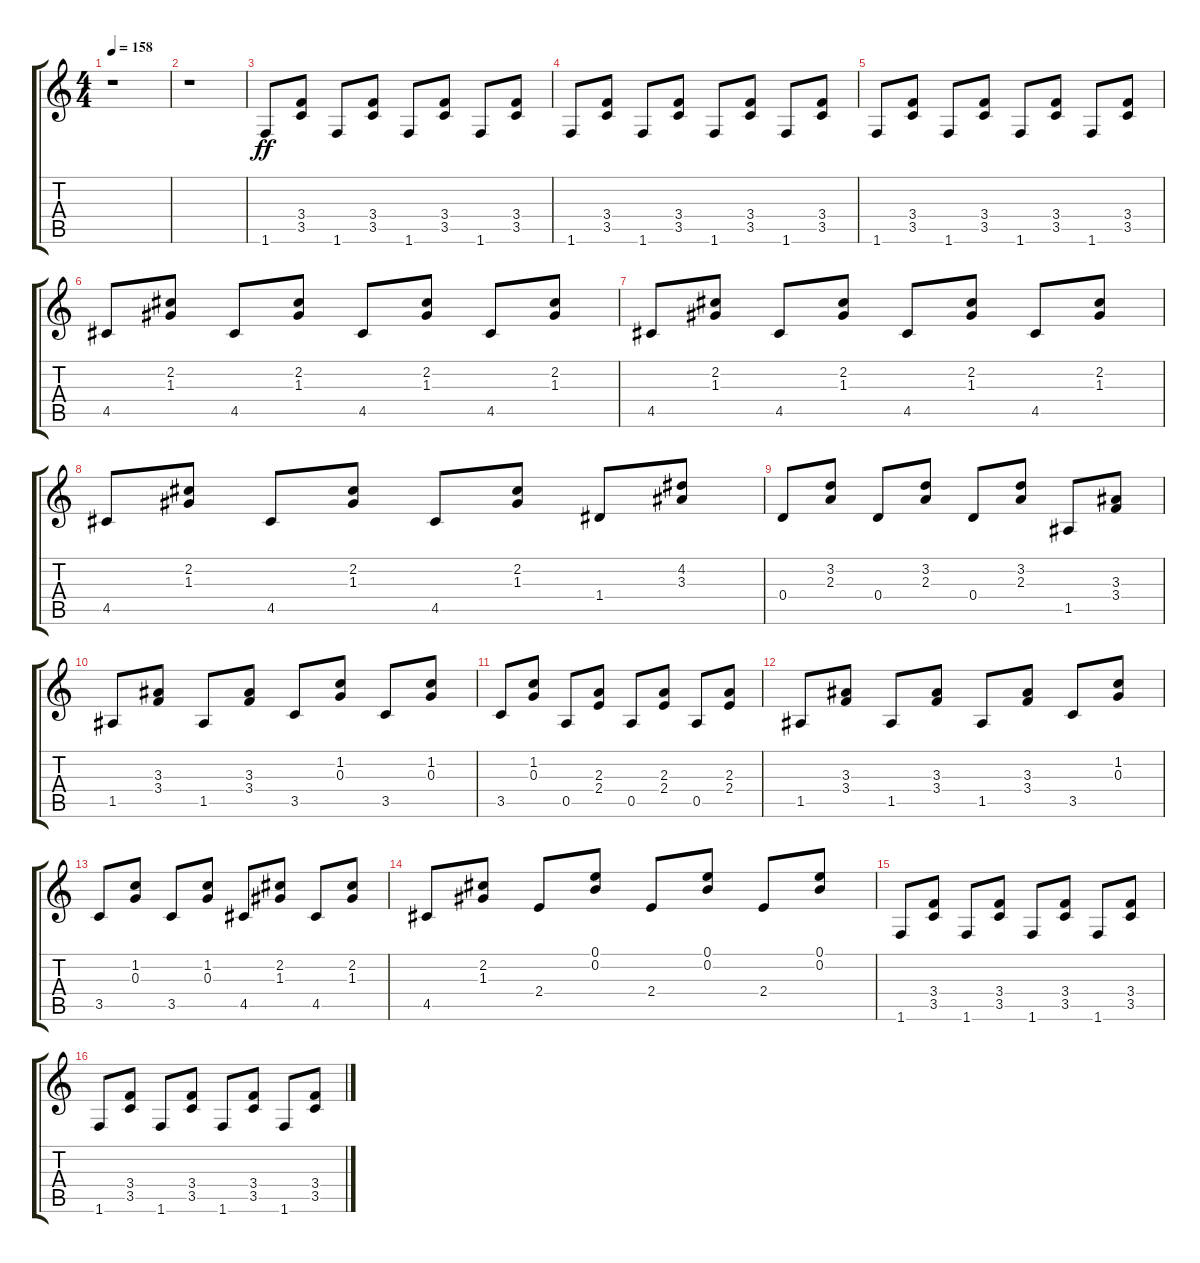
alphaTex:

\track "" {instrument distortionguitar}
\staff {score tabs}
\tuning (E4 B3 G3 D3 A2 E2) {hide}
\ts (4 4)
\tempo 158
\clef g2
\ks c
r.1{dy ff} |
r.1 |
1.6.8 (3.4 3.5).8 1.6.8 (3.4 3.5).8 1.6.8 (3.4 3.5).8 1.6.8 (3.4 3.5).8 |
1.6.8 (3.4 3.5).8 1.6.8 (3.4 3.5).8 1.6.8 (3.4 3.5).8 1.6.8 (3.4 3.5).8 |
1.6.8 (3.4 3.5).8 1.6.8 (3.4 3.5).8 1.6.8 (3.4 3.5).8 1.6.8 (3.4 3.5).8 |
4.5.8 (2.2 1.3).8 4.5.8 (2.2 1.3).8 4.5.8 (2.2 1.3).8 4.5.8 (2.2 1.3).8 |
4.5.8 (2.2 1.3).8 4.5.8 (2.2 1.3).8 4.5.8 (2.2 1.3).8 4.5.8 (2.2 1.3).8 |
4.5.8 (2.2 1.3).8 4.5.8 (2.2 1.3).8 4.5.8 (2.2 1.3).8 1.4.8 (4.2 3.3).8 |
0.4.8 (3.2 2.3).8 0.4.8 (3.2 2.3).8 0.4.8 (3.2 2.3).8 1.5.8 (3.3 3.4).8 |
1.5.8 (3.3 3.4).8 1.5.8 (3.3 3.4).8 3.5.8 (1.2 0.3).8 3.5.8 (1.2 0.3).8 |
3.5.8 (1.2 0.3).8 0.5.8 (2.3 2.4).8 0.5.8 (2.3 2.4).8 0.5.8 (2.3 2.4).8 |
1.5.8 (3.3 3.4).8 1.5.8 (3.3 3.4).8 1.5.8 (3.3 3.4).8 3.5.8 (1.2 0.3).8 |
3.5.8 (1.2 0.3).8 3.5.8 (1.2 0.3).8 4.5.8 (2.2 1.3).8 4.5.8 (2.2 1.3).8 |
4.5.8 (2.2 1.3).8 2.4.8 (0.1 0.2).8 2.4.8 (0.1 0.2).8 2.4.8 (0.1 0.2).8 |
1.6.8 (3.4 3.5).8 1.6.8 (3.4 3.5).8 1.6.8 (3.4 3.5).8 1.6.8 (3.4 3.5).8 |
1.6.8 (3.4 3.5).8 1.6.8 (3.4 3.5).8 1.6.8 (3.4 3.5).8 1.6.8 (3.4 3.5).8
